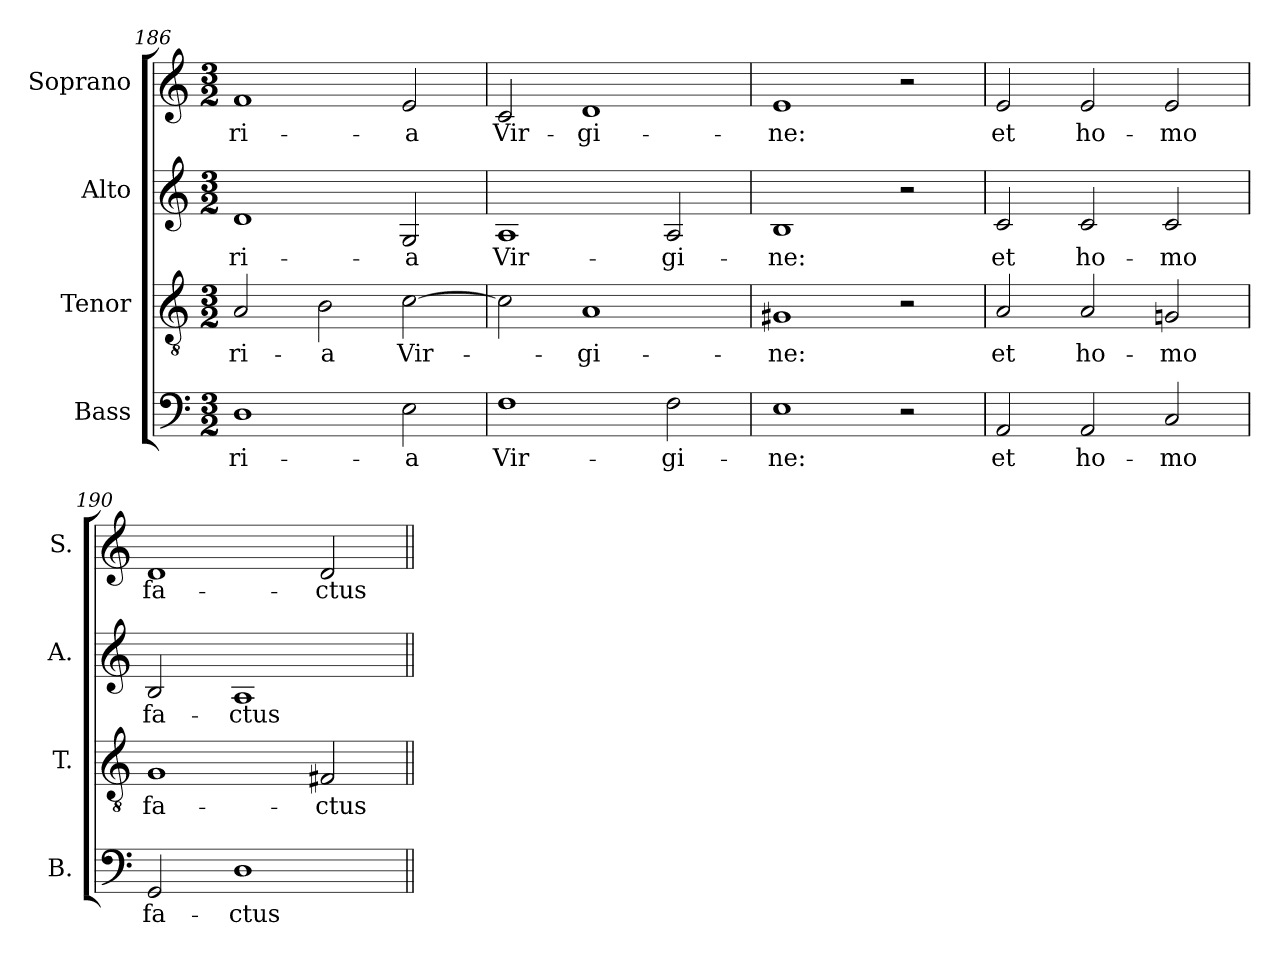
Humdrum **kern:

**kern	**text	**kern	**text	**kern	**text	**kern	**text
*part4	*part4	*part3	*part3	*part2	*part2	*part1	*part1
*staff4	*staff4	*staff3	*staff3	*staff2	*staff2	*staff1	*staff1
*I"Bass	*	*I"Tenor	*	*I"Alto	*	*I"Soprano	*
*I'B.	*	*I'T.	*	*I'A.	*	*I'S.	*
!!LO:PB:g=z
*clefF4	*	*clefGv2	*	*clefG2	*	*clefG2	*
*	*	*ITrd7c12	*	*	*	*	*
*k[]	*	*k[]	*	*k[]	*	*k[]	*
*C:	*	*C:	*	*C:	*	*C:	*
*M3/2	*	*M3/2	*	*M3/2	*	*M3/2	*
=186	=186	=186	=186	=186	=186	=186	=186
!	!LO:LY:b:color=#000000	!	!	!	!	!	!
!	!	!	!LO:LY:b:color=#000000	!	!	!	!
!	!	!	!	!	!LO:LY:b:color=#000000	!	!
!	!	!	!	!	!	!	!LO:LY:b:color=#000000
1Di	-ri-	2AAi/	-ri-	1di	-ri-	1fi	-ri-
!	!	!	!LO:LY:b:color=#000000	!	!	!	!
.	.	2BBi\	-a	.	.	.	.
!	!LO:LY:b:color=#000000	!	!	!	!	!	!
!	!	!	!LO:LY:b:color=#000000	!	!	!	!
!	!	!	!	!	!LO:LY:b:color=#000000	!	!
!	!	!	!	!	!	!	!LO:LY:b:color=#000000
2Ei\	-a	[2Ci\	Vir-	2Gi/	-a	2ei/	-a
=187	=187	=187	=187	=187	=187	=187	=187
!	!LO:LY:b:color=#000000	!	!	!	!	!	!
!	!	!	!	!	!LO:LY:b:color=#000000	!	!
!	!	!	!	!	!	!	!LO:LY:b:color=#000000
1Fi	Vir-	2Ci\]	.	1Ai	Vir-	2ci/	Vir-
!	!	!	!LO:LY:b:color=#000000	!	!	!	!
!	!	!	!	!	!	!	!LO:LY:b:color=#000000
.	.	1AAi	-gi-	.	.	1di	-gi-
!	!LO:LY:b:color=#000000	!	!	!	!	!	!
!	!	!	!	!	!LO:LY:b:color=#000000	!	!
2Fi\	-gi-	.	.	2Ai/	-gi-	.	.
=188	=188	=188	=188	=188	=188	=188	=188
!	!LO:LY:b:color=#000000	!	!	!	!	!	!
!	!	!	!LO:LY:b:color=#000000	!	!	!	!
!	!	!	!	!	!LO:LY:b:color=#000000	!	!
!	!	!	!	!	!	!	!LO:LY:b:color=#000000
1Ei	-ne:	1GG#Xi	-ne:	1Bi	-ne:	1ei	-ne:
2r	.	2r	.	2r	.	2r	.
=189	=189	=189	=189	=189	=189	=189	=189
!	!LO:LY:b:color=#000000	!	!	!	!	!	!
!	!	!	!LO:LY:b:color=#000000	!	!	!	!
!	!	!	!	!	!LO:LY:b:color=#000000	!	!
!	!	!	!	!	!	!	!LO:LY:b:color=#000000
2AAi/	et	2AAi/	et	2ci/	et	2ei/	et
!	!LO:LY:b:color=#000000	!	!	!	!	!	!
!	!	!	!LO:LY:b:color=#000000	!	!	!	!
!	!	!	!	!	!LO:LY:b:color=#000000	!	!
!	!	!	!	!	!	!	!LO:LY:b:color=#000000
2AAi/	ho-	2AAi/	ho-	2ci/	ho-	2ei/	ho-
!	!LO:LY:b:color=#000000	!	!	!	!	!	!
!	!	!	!LO:LY:b:color=#000000	!	!	!	!
!	!	!	!	!	!LO:LY:b:color=#000000	!	!
!	!	!	!	!	!	!	!LO:LY:b:color=#000000
2Ci/	-mo	2GGni/	-mo	2ci/	-mo	2ei/	-mo
=190	=190	=190	=190	=190	=190	=190	=190
!	!LO:LY:b:color=#000000	!	!	!	!	!	!
!	!	!	!LO:LY:b:color=#000000	!	!	!	!
!	!	!	!	!	!LO:LY:b:color=#000000	!	!
!	!	!	!	!	!	!	!LO:LY:b:color=#000000
2GGi/	fa-	1GGi	fa-	2Bi/	fa-	1di	fa-
!	!LO:LY:b:color=#000000	!	!	!	!	!	!
!	!	!	!	!	!LO:LY:b:color=#000000	!	!
1Di	-ctus	.	.	1Ai	-ctus	.	.
!	!	!	!LO:LY:b:color=#000000	!	!	!	!
!	!	!	!	!	!	!	!LO:LY:b:color=#000000
.	.	2FF#Xi/	-ctus	.	.	2di/	-ctus
=||	=||	=||	=||	=||	=||	=||	=||
*-	*-	*-	*-	*-	*-	*-	*-
